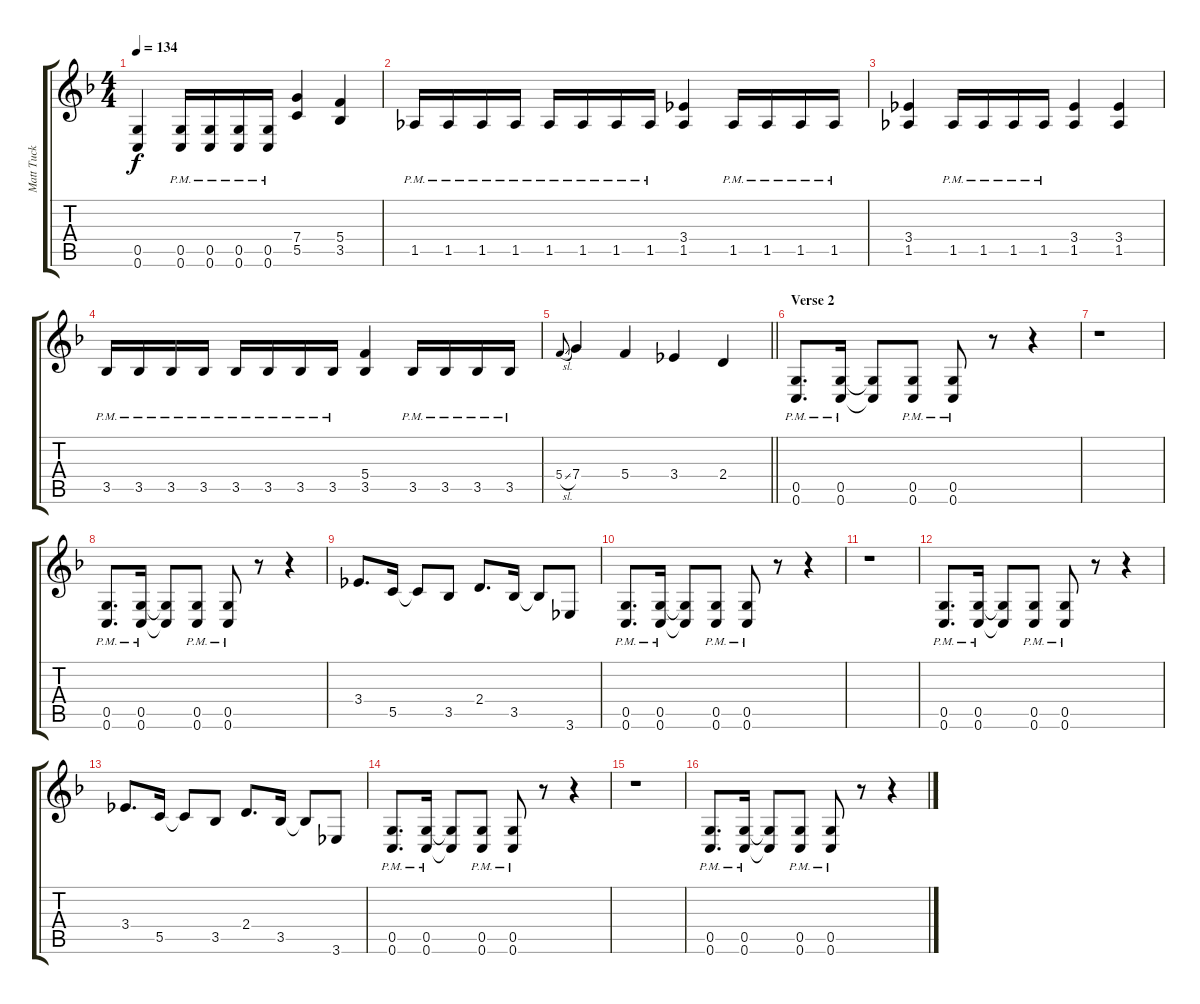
\track ("Matt Tuck (Rhythm)" "Matt Tuck ") {instrument distortionguitar}
\staff {score tabs}
\tuning (D4 A3 F3 C3 G2 C2) {hide}
\ts (4 4)
\tempo 134
\clef g2
\ks f
(0.5 0.6).4{dy f} (0.5{pm} 0.6{pm}).16 (0.5{pm} 0.6{pm}).16 (0.5{pm} 0.6{pm}).16 (0.5{pm} 0.6{pm}).16 (7.4 5.5).4 (5.4 3.5).4 |
1.5{pm}.16 1.5{pm}.16 1.5{pm}.16 1.5{pm}.16 1.5{pm}.16 1.5{pm}.16 1.5{pm}.16 1.5{pm}.16 (3.4 1.5).4 1.5{pm}.16 1.5{pm}.16 1.5{pm}.16 1.5{pm}.16 |
(3.4 1.5).4 1.5{pm}.16 1.5{pm}.16 1.5{pm}.16 1.5{pm}.16 (3.4 1.5).4 (3.4 1.5).4 |
3.5{pm}.16 3.5{pm}.16 3.5{pm}.16 3.5{pm}.16 3.5{pm}.16 3.5{pm}.16 3.5{pm}.16 3.5{pm}.16 (5.4 3.5).4 3.5{pm}.16 3.5{pm}.16 3.5{pm}.16 3.5{pm}.16 |
\barLineRight lightlight
5.4{sl}.8{gr onbeat} 7.4.4 5.4.4 3.4.4 2.4.4 |
\section ("" "Verse 2")
(0.5{pm} 0.6{pm}).8{d} (0.5{pm} 0.6{pm}).16 (0.5{t} 0.6{t}).8 (0.5{pm} 0.6{pm}).8 (0.5{pm} 0.6{pm}).8 r.8 r.4 |
r.1 |
(0.5{pm} 0.6{pm}).8{d} (0.5{pm} 0.6{pm}).16 (0.5{t} 0.6{t}).8 (0.5{pm} 0.6{pm}).8 (0.5{pm} 0.6{pm}).8 r.8 r.4 |
3.4.8{d} 5.5.16 5.5{t}.8 3.5.8 2.4.8{d} 3.5.16 3.5{t}.8 3.6.8 |
(0.5{pm} 0.6{pm}).8{d} (0.5{pm} 0.6{pm}).16 (0.5{t} 0.6{t}).8 (0.5{pm} 0.6{pm}).8 (0.5{pm} 0.6{pm}).8 r.8 r.4 |
r.1 |
(0.5{pm} 0.6{pm}).8{d} (0.5{pm} 0.6{pm}).16 (0.5{t} 0.6{t}).8 (0.5{pm} 0.6{pm}).8 (0.5{pm} 0.6{pm}).8 r.8 r.4 |
3.4.8{d} 5.5.16 5.5{t}.8 3.5.8 2.4.8{d} 3.5.16 3.5{t}.8 3.6.8 |
(0.5{pm} 0.6{pm}).8{d} (0.5{pm} 0.6{pm}).16 (0.5{t} 0.6{t}).8 (0.5{pm} 0.6{pm}).8 (0.5{pm} 0.6{pm}).8 r.8 r.4 |
r.1 |
(0.5{pm} 0.6{pm}).8{d} (0.5{pm} 0.6{pm}).16 (0.5{t} 0.6{t}).8 (0.5{pm} 0.6{pm}).8 (0.5{pm} 0.6{pm}).8 r.8 r.4
